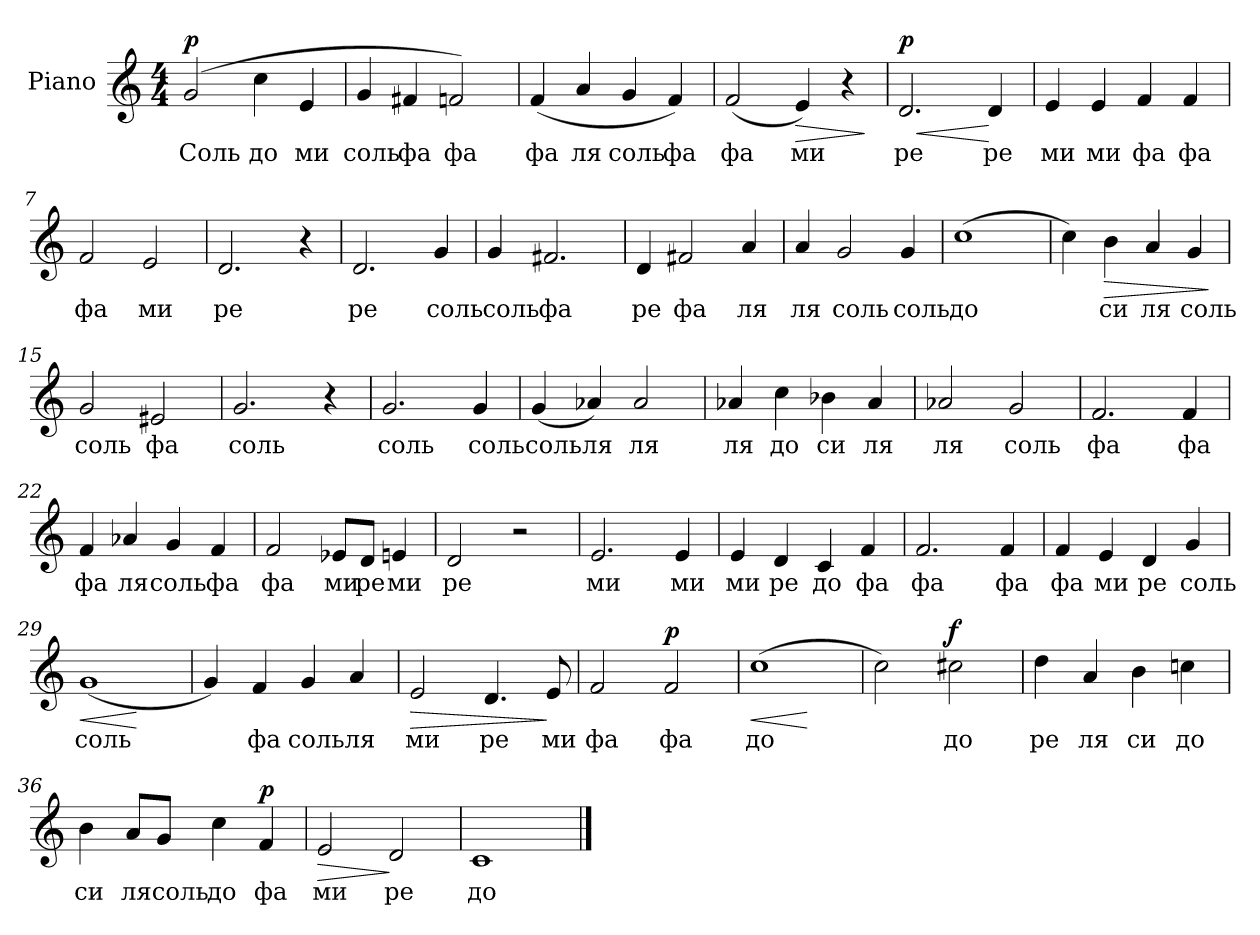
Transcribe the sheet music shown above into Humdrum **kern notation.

**kern	**text	**dynam
*part1	*part1	*part1
*staff1	*staff1	*staff1
*I"Piano	*	*
*I'Pno.	*	*
*clefG2	*	*
*k[]	*	*
*C:	*	*
*M4/4	*	*
=1	=1	=1
!	!	!LO:DY:a
(2g/	Соль	p
4cc\	до	.
4e/	ми	.
=2	=2	=2
4g/	соль	.
4f#X/	фа	.
2fn/)	фа	.
=3	=3	=3
(4f/	фа	.
4a/	ля	.
4g/	соль	.
4f/)	фа	.
=4	=4	=4
(2f/	фа	.
!	!	!LO:HP:b
4e/)	ми	>
4r	.	.
.	.	]
!!LO:LB:g=z
=5	=5	=5
!	!	!LO:HP:b
!	!	!LO:DY:n=1:a
2.d/	ре	< p
4d/	ре	[
=6	=6	=6
4e/	ми	.
4e/	ми	.
4f/	фа	.
4f/	фа	.
=7	=7	=7
2f/	фа	.
2e/	ми	.
=8	=8	=8
2.d/	ре	.
4r	.	.
!!LO:LB:g=z
=9	=9	=9
2.d/	ре	.
4g/	соль	.
=10	=10	=10
4g/	соль	.
2.f#X/	фа	.
=11	=11	=11
4d/	ре	.
2f#X/	фа	.
4a/	ля	.
=12	=12	=12
4a/	ля	.
2g/	соль	.
4g/	соль	.
!!LO:LB:g=z
=13	=13	=13
(1cc	до	.
=14	=14	=14
4cc\)	.	.
!	!	!LO:HP:b
4b\	си	>
4a/	ля	.
4g/	соль	.
.	.	]
=15	=15	=15
2g/	соль	.
2e#X/	фа	.
=16	=16	=16
2.g/	соль	.
4r	.	.
!!LO:LB:g=z
=17	=17	=17
2.g/	соль	.
4g/	соль	.
=18	=18	=18
(4g/	соль	.
4a-X/)	ля	.
2a-/	ля	.
=19	=19	=19
4a-X/	ля	.
4cc\	до	.
4b-X\	си	.
4a-/	ля	.
=20	=20	=20
2a-X/	ля	.
2g/	соль	.
!!LO:LB:g=z
=21	=21	=21
2.f/	фа	.
4f/	фа	.
=22	=22	=22
4f/	фа	.
4a-X/	ля	.
4g/	соль	.
4f/	фа	.
=23	=23	=23
2f/	фа	.
8e-X/L	ми	.
8d/J	ре	.
4en/	ми	.
=24	=24	=24
2d/	ре	.
2r	.	.
!!LO:LB:g=z
=25	=25	=25
2.e/	ми	.
4e/	ми	.
=26	=26	=26
4e/	ми	.
4d/	ре	.
4c/	до	.
4f/	фа	.
=27	=27	=27
2.f/	фа	.
4f/	фа	.
=28	=28	=28
4f/	фа	.
4e/	ми	.
4d/	ре	.
4g/	соль	.
!!LO:LB:g=z
=29	=29	=29
!	!	!LO:HP:b
(1g	соль	<
.	.	[
=30	=30	=30
4g/)	.	.
4f/	фа	.
4g/	соль	.
4a/	ля	.
=31	=31	=31
!	!	!LO:HP:b
2e/	ми	>
4.d/	ре	.
8e/	ми	]
=32	=32	=32
2f/	фа	.
!	!	!LO:DY:a
2f/	фа	p
=33	=33	=33
!	!	!LO:HP:b
(1cc	до	<
.	.	[
!!LO:PB:g=z
=34	=34	=34
2cc\)	.	.
!	!	!LO:DY:a
2cc#X\	до	f
=35	=35	=35
4dd\	ре	.
4a/	ля	.
4b\	си	.
4ccn\	до	.
=36	=36	=36
4b\	си	.
8a/L	ля	.
8g/J	соль	.
4cc\	до	.
!	!	!LO:DY:a
4f/	фа	p
=37	=37	=37
!	!	!LO:HP:b
2e/	ми	>
2d/	ре	]
=38	=38	=38
1c	до	.
==	==	==
*-	*-	*-
